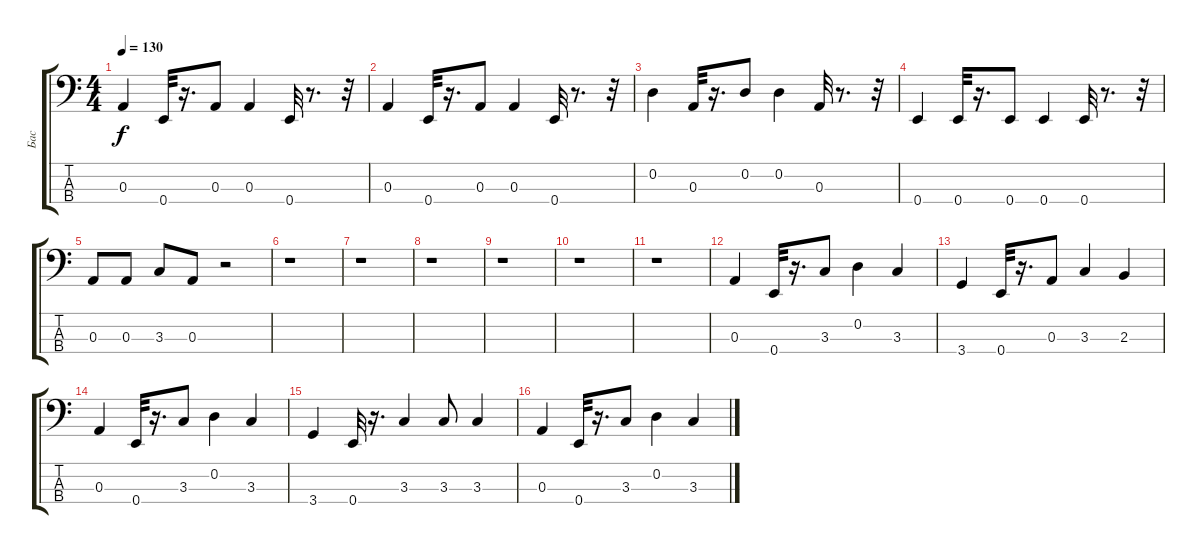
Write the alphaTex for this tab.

\track ("Бас" "Бас") {instrument electricbassfinger}
\staff {score tabs}
\tuning (G2 D2 A1 E1) {hide}
\ts (4 4)
\tempo 130
\clef f4
\ks c
0.3.4{dy f} 0.4.32 r.16{d} 0.3.8 0.3.4 0.4.32 r.8{d} r.32 |
0.3.4 0.4.32 r.16{d} 0.3.8 0.3.4 0.4.32 r.8{d} r.32 |
0.2.4 0.3.32 r.16{d} 0.2.8 0.2.4 0.3.32 r.8{d} r.32 |
0.4.4 0.4.32 r.16{d} 0.4.8 0.4.4 0.4.32 r.8{d} r.32 |
0.3.8 0.3.8 3.3.8 0.3.8 r.2 |
r.1 |
r.1 |
r.1 |
r.1 |
r.1 |
r.1 |
0.3.4 0.4.32 r.16{d} 3.3.8 0.2.4 3.3.4 |
3.4.4 0.4.32 r.16{d} 0.3.8 3.3.4 2.3.4 |
0.3.4 0.4.32 r.16{d} 3.3.8 0.2.4 3.3.4 |
3.4.4 0.4.32 r.16{d} 3.3.4 3.3.8 3.3.4 |
0.3.4 0.4.32 r.16{d} 3.3.8 0.2.4 3.3.4
